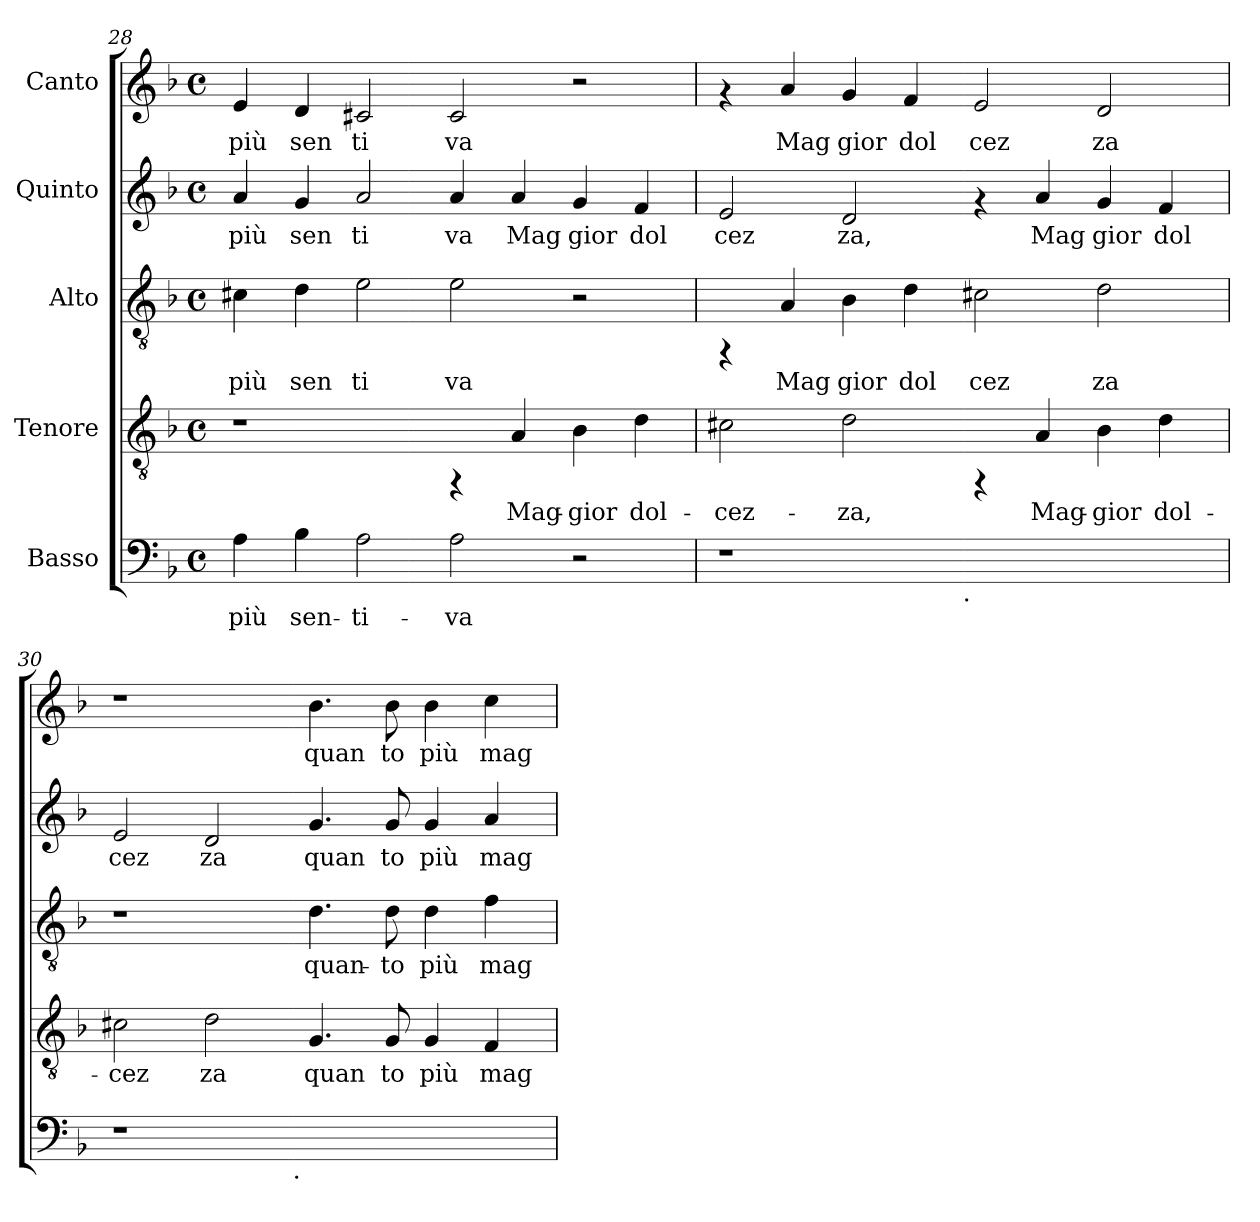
**kern	**text	**kern	**text	**kern	**text	**kern	**text	**kern	**text
*part5	*part5	*part4	*part4	*part3	*part3	*part2	*part2	*part1	*part1
*staff5	*staff5	*staff4	*staff4	*staff3	*staff3	*staff2	*staff2	*staff1	*staff1
*I"Basso	*	*I"Tenore	*	*I"Alto	*	*I"Quinto	*	*I"Canto	*
*clefF4	*	*clefGv2	*	*clefGv2	*	*clefG2	*	*clefG2	*
*ITrd-3c-5	*	*	*	*ITrd-3c-5	*	*ITrd-3c-5	*	*ITrd-3c-5	*
*k[b-e-]	*	*k[b-]	*	*k[b-e-]	*	*k[b-e-]	*	*k[b-e-]	*
*B-:	*	*F:	*	*B-:	*	*B-:	*	*B-:	*
*M4/4	*	*M4/4	*	*M4/4	*	*M4/4	*	*M4/4	*
*met(c)	*	*met(c)	*	*met(c)	*	*met(c)	*	*met(c)	*
=28	=28	=28	=28	=28	=28	=28	=28	=28	=28
!	!LO:LY:b:cj	!	!	!	!LO:LY:b:cj	!	!LO:LY:b:cj	!	!LO:LY:b:cj
4d\	più	1r	.	4f#X\	più	4dd/	più	4a/	più
!	!LO:LY:b:cj	!	!	!	!LO:LY:b:cj	!	!LO:LY:b:cj	!	!LO:LY:b:cj
4e-\	sen-	.	.	4g\	sen	4cc/	sen	4g/	sen
!	!LO:LY:b:cj	!	!	!	!LO:LY:b:cj	!	!LO:LY:b:cj	!	!LO:LY:b:cj
2d\	-ti-	.	.	2a\	ti	2dd/	ti	2f#X/	ti
!	!LO:LY:b:cj	!	!	!	!LO:LY:b:cj	!	!LO:LY:b:cj	!	!LO:LY:b:cj
2d\	-va	4rFF	.	2a\	va	4dd/	va	2f#/	va
!	!	!	!LO:LY:b	!	!	!	!LO:LY:b:cj	!	!
.	.	4A/	Mag-	.	.	4dd/	Mag	.	.
!	!	!	!LO:LY:b	!	!	!	!LO:LY:b:cj	!	!
2r	.	4B-\	-gior	2r	.	4cc/	gior	2r	.
!	!	!	!LO:LY:b	!	!	!	!LO:LY:b:cj	!	!
.	.	4d\	dol-	.	.	4b-/	dol	.	.
=29	=29	=29	=29	=29	=29	=29	=29	=29	=29
!LO:TX:b:t=(ver. 2015-01-03) CC BY-NC	!	!	!	!	!	!	!	!	!
!	!	!	!LO:LY:b	!	!	!	!LO:LY:b:cj	!	!
*^	*	*	*	*	*	*	*	*	*
1r	2ryy	.	2c#X\	-cez-	4rFF	.	2a/	cez	4rf	.
!	!	!	!	!	!	!LO:LY:b:cj	!	!	!	!LO:LY:b:cj
.	.	.	.	.	4d/	Mag	.	.	4dd/	Mag
!	!	!	!	!LO:LY:b	!	!LO:LY:b:cj	!	!LO:LY:b:cj	!	!LO:LY:b:cj
.	4ryy	.	2d\	-za,	4e-\	gior	2g/	za,	4cc/	gior
!	!	!	!	!	!	!LO:LY:b:cj	!	!	!	!LO:LY:b:cj
.	8...ryy	.	.	.	4g\	dol	.	.	4b-/	dol
!	!LO:TX:b:t=.	!	!	!	!	!	!	!	!	!
.	1ryy	.	.	.	.	.	.	.	.	.
!	!	!	!	!	!	!LO:LY:b:cj	!	!	!	!LO:LY:b:cj
1ryy	.	.	4rFF	.	2f#X\	cez	4rf	.	2a/	cez
!	!	!	!	!LO:LY:b	!	!	!	!LO:LY:b:cj	!	!
.	.	.	4A/	Mag-	.	.	4dd/	Mag	.	.
!	!	!	!	!LO:LY:b	!	!LO:LY:b:cj	!	!LO:LY:b:cj	!	!LO:LY:b:cj
.	.	.	4B-\	-gior	2g\	za	4cc/	gior	2g/	za
!	!	!	!	!LO:LY:b	!	!	!	!LO:LY:b:cj	!	!
.	.	.	4d\	dol-	.	.	4b-/	dol	.	.
.	64ryy	.	.	.	.	.	.	.	.	.
!!LO:PB:g=z
=30	=30	=30	=30	=30	=30	=30	=30	=30	=30	=30
!	!	!	!	!LO:LY:b	!	!	!	!LO:LY:b:cj	!	!
1r	2ryy	.	2c#X\	-cez	1r	.	2a/	cez	1r	.
!	!	!	!	!LO:LY:b	!	!	!	!LO:LY:b:cj	!	!
.	4...ryy	.	2d\	za	.	.	2g/	za	.	.
!	!LO:TX:b:t=.	!	!	!	!	!	!	!	!	!
.	1ryy	.	.	.	.	.	.	.	.	.
!	!	!	!	!LO:LY:b	!	!LO:LY:b:cj	!	!LO:LY:b:cj	!	!LO:LY:b:cj
1ryy	.	.	4.G/	quan	4.g\	quan-	4.cc/	quan	4.ee-\	quan
!	!	!	!	!LO:LY:b	!	!LO:LY:b:cj	!	!LO:LY:b:cj	!	!LO:LY:b:cj
.	.	.	8G/	to	8g\	-to	8cc/	to	8ee-\	to
!	!	!	!	!LO:LY:b	!	!LO:LY:b:cj	!	!LO:LY:b:cj	!	!LO:LY:b:cj
.	.	.	4G/	più	4g\	più	4cc/	più	4ee-\	più
!	!	!	!	!LO:LY:b	!	!LO:LY:b:cj	!	!LO:LY:b:cj	!	!LO:LY:b:cj
.	.	.	4F/	mag	4b-\	mag-	4dd/	mag	4ff\	mag
.	32ryy	.	.	.	.	.	.	.	.	.
*v	*v	*	*	*	*	*	*	*	*	*
=	=	=	=	=	=	=	=	=	=
*-	*-	*-	*-	*-	*-	*-	*-	*-	*-
